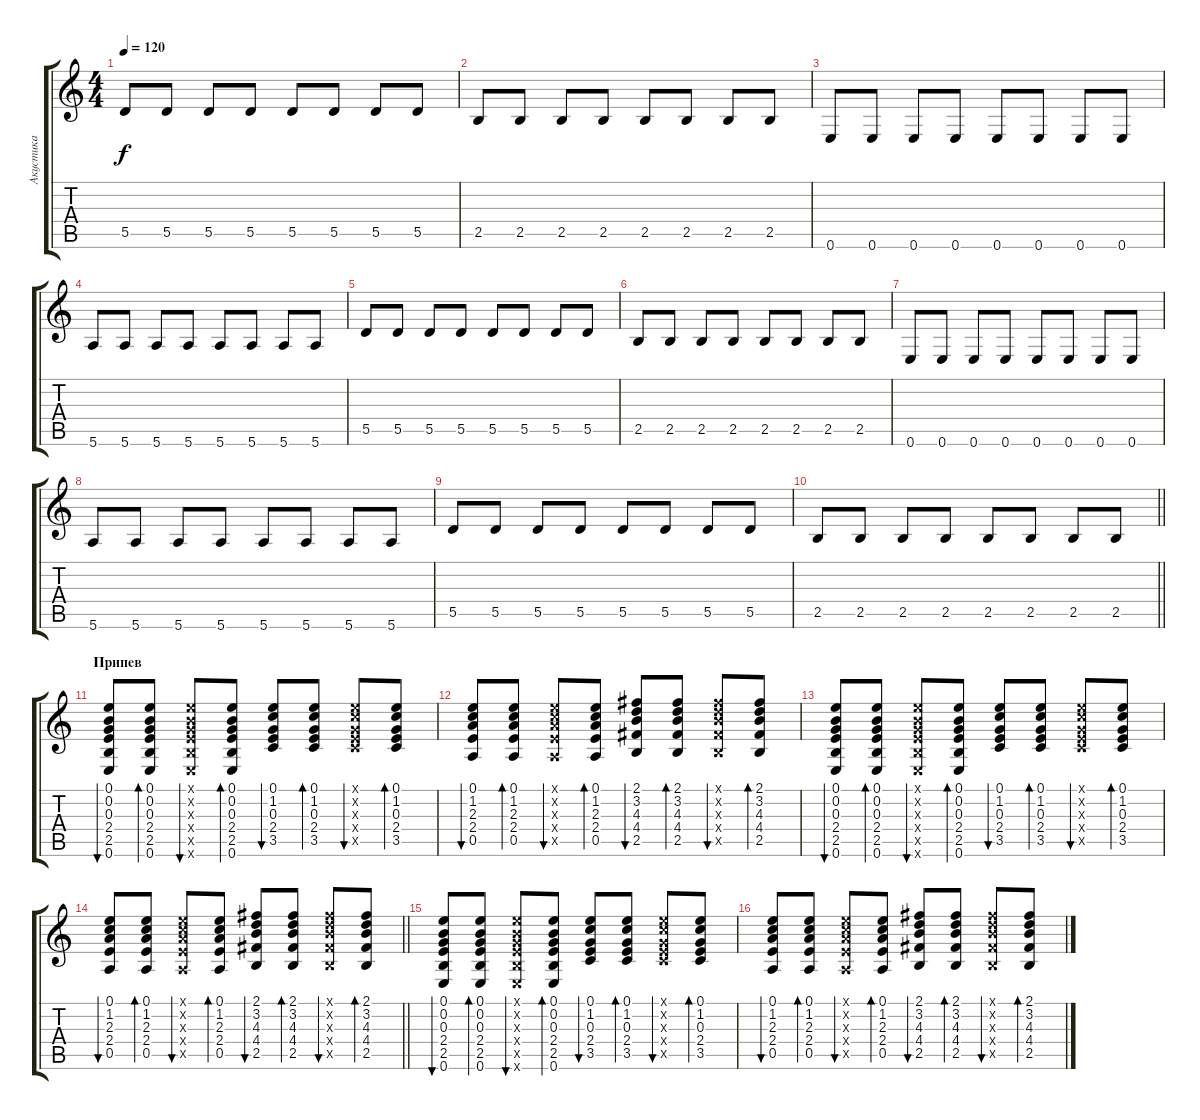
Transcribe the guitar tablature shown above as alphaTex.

\track ("Акустика" "Акустика") {instrument acousticguitarsteel}
\staff {score tabs}
\tuning (E4 B3 G3 D3 A2 E2) {hide}
\ts (4 4)
\tempo 120
\clef g2
\ks c
5.5.8{dy f} 5.5.8 5.5.8 5.5.8 5.5.8 5.5.8 5.5.8 5.5.8 |
2.5.8 2.5.8 2.5.8 2.5.8 2.5.8 2.5.8 2.5.8 2.5.8 |
0.6.8 0.6.8 0.6.8 0.6.8 0.6.8 0.6.8 0.6.8 0.6.8 |
5.6.8 5.6.8 5.6.8 5.6.8 5.6.8 5.6.8 5.6.8 5.6.8 |
5.5.8 5.5.8 5.5.8 5.5.8 5.5.8 5.5.8 5.5.8 5.5.8 |
2.5.8 2.5.8 2.5.8 2.5.8 2.5.8 2.5.8 2.5.8 2.5.8 |
0.6.8 0.6.8 0.6.8 0.6.8 0.6.8 0.6.8 0.6.8 0.6.8 |
5.6.8 5.6.8 5.6.8 5.6.8 5.6.8 5.6.8 5.6.8 5.6.8 |
5.5.8 5.5.8 5.5.8 5.5.8 5.5.8 5.5.8 5.5.8 5.5.8 |
\barLineRight lightlight
2.5.8 2.5.8 2.5.8 2.5.8 2.5.8 2.5.8 2.5.8 2.5.8 |
\section ("" "Припев")
(0.1 0.2 0.3 2.4 2.5 0.6).8{bu 30} (0.1 0.2 0.3 2.4 2.5 0.6).8{bd 30} (0.1{x} 0.2{x} 0.3{x} 2.4{x} 2.5{x} 0.6{x}).8{bu 30} (0.1 0.2 0.3 2.4 2.5 0.6).8{bd 30} (0.1 1.2 0.3 2.4 3.5).8{bu 30} (0.1 1.2 0.3 2.4 3.5).8{bd 30} (0.1{x} 1.2{x} 0.3{x} 2.4{x} 3.5{x}).8{bu 30} (0.1 1.2 0.3 2.4 3.5).8{bd 30} |
(0.1 1.2 2.3 2.4 0.5).8{bu 30} (0.1 1.2 2.3 2.4 0.5).8{bd 30} (0.1{x} 1.2{x} 2.3{x} 2.4{x} 0.5{x}).8{bu 30} (0.1 1.2 2.3 2.4 0.5).8{bd 30} (2.1 3.2 4.3 4.4 2.5).8{bu 30} (2.1 3.2 4.3 4.4 2.5).8{bd 30} (2.1{x} 3.2{x} 4.3{x} 4.4{x} 2.5{x}).8{bu 30} (2.1 3.2 4.3 4.4 2.5).8{bd 30} |
(0.1 0.2 0.3 2.4 2.5 0.6).8{bu 30} (0.1 0.2 0.3 2.4 2.5 0.6).8{bd 30} (0.1{x} 0.2{x} 0.3{x} 2.4{x} 2.5{x} 0.6{x}).8{bu 30} (0.1 0.2 0.3 2.4 2.5 0.6).8{bd 30} (0.1 1.2 0.3 2.4 3.5).8{bu 30} (0.1 1.2 0.3 2.4 3.5).8{bd 30} (0.1{x} 1.2{x} 0.3{x} 2.4{x} 3.5{x}).8{bu 30} (0.1 1.2 0.3 2.4 3.5).8{bd 30} |
\barLineRight lightlight
(0.1 1.2 2.3 2.4 0.5).8{bu 30} (0.1 1.2 2.3 2.4 0.5).8{bd 30} (0.1{x} 1.2{x} 2.3{x} 2.4{x} 0.5{x}).8{bu 30} (0.1 1.2 2.3 2.4 0.5).8{bd 30} (2.1 3.2 4.3 4.4 2.5).8{bu 30} (2.1 3.2 4.3 4.4 2.5).8{bd 30} (2.1{x} 3.2{x} 4.3{x} 4.4{x} 2.5{x}).8{bu 30} (2.1 3.2 4.3 4.4 2.5).8{bd 30} |
(0.1 0.2 0.3 2.4 2.5 0.6).8{bu 30} (0.1 0.2 0.3 2.4 2.5 0.6).8{bd 30} (0.1{x} 0.2{x} 0.3{x} 2.4{x} 2.5{x} 0.6{x}).8{bu 30} (0.1 0.2 0.3 2.4 2.5 0.6).8{bd 30} (0.1 1.2 0.3 2.4 3.5).8{bu 30} (0.1 1.2 0.3 2.4 3.5).8{bd 30} (0.1{x} 1.2{x} 0.3{x} 2.4{x} 3.5{x}).8{bu 30} (0.1 1.2 0.3 2.4 3.5).8{bd 30} |
(0.1 1.2 2.3 2.4 0.5).8{bu 30} (0.1 1.2 2.3 2.4 0.5).8{bd 30} (0.1{x} 1.2{x} 2.3{x} 2.4{x} 0.5{x}).8{bu 30} (0.1 1.2 2.3 2.4 0.5).8{bd 30} (2.1 3.2 4.3 4.4 2.5).8{bu 30} (2.1 3.2 4.3 4.4 2.5).8{bd 30} (2.1{x} 3.2{x} 4.3{x} 4.4{x} 2.5{x}).8{bu 30} (2.1 3.2 4.3 4.4 2.5).8{bd 30}
